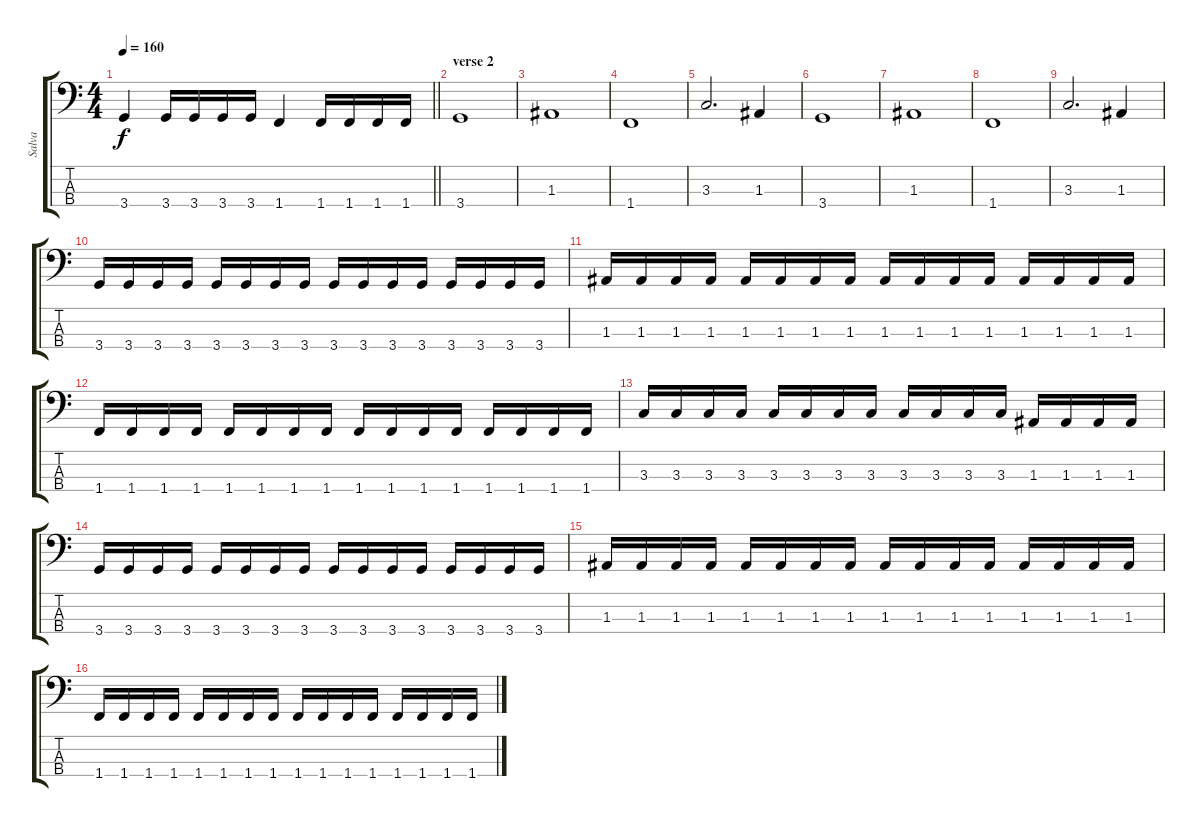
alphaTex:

\track ("Salva" "Salva") {instrument electricbassfinger}
\staff {score tabs}
\tuning (G2 D2 A1 E1) {hide}
\ts (4 4)
\tempo 160
\clef f4
\barLineRight lightlight
\ks c
3.4.4{dy f} 3.4.16 3.4.16 3.4.16 3.4.16 1.4.4 1.4.16 1.4.16 1.4.16 1.4.16 |
\section ("" "verse 2")
3.4.1 |
1.3.1 |
1.4.1 |
3.3.2{d} 1.3.4 |
3.4.1 |
1.3.1 |
1.4.1 |
3.3.2{d} 1.3.4 |
3.4.16 3.4.16 3.4.16 3.4.16 3.4.16 3.4.16 3.4.16 3.4.16 3.4.16 3.4.16 3.4.16 3.4.16 3.4.16 3.4.16 3.4.16 3.4.16 |
1.3.16 1.3.16 1.3.16 1.3.16 1.3.16 1.3.16 1.3.16 1.3.16 1.3.16 1.3.16 1.3.16 1.3.16 1.3.16 1.3.16 1.3.16 1.3.16 |
1.4.16 1.4.16 1.4.16 1.4.16 1.4.16 1.4.16 1.4.16 1.4.16 1.4.16 1.4.16 1.4.16 1.4.16 1.4.16 1.4.16 1.4.16 1.4.16 |
3.3.16 3.3.16 3.3.16 3.3.16 3.3.16 3.3.16 3.3.16 3.3.16 3.3.16 3.3.16 3.3.16 3.3.16 1.3.16 1.3.16 1.3.16 1.3.16 |
3.4.16 3.4.16 3.4.16 3.4.16 3.4.16 3.4.16 3.4.16 3.4.16 3.4.16 3.4.16 3.4.16 3.4.16 3.4.16 3.4.16 3.4.16 3.4.16 |
1.3.16 1.3.16 1.3.16 1.3.16 1.3.16 1.3.16 1.3.16 1.3.16 1.3.16 1.3.16 1.3.16 1.3.16 1.3.16 1.3.16 1.3.16 1.3.16 |
1.4.16 1.4.16 1.4.16 1.4.16 1.4.16 1.4.16 1.4.16 1.4.16 1.4.16 1.4.16 1.4.16 1.4.16 1.4.16 1.4.16 1.4.16 1.4.16
